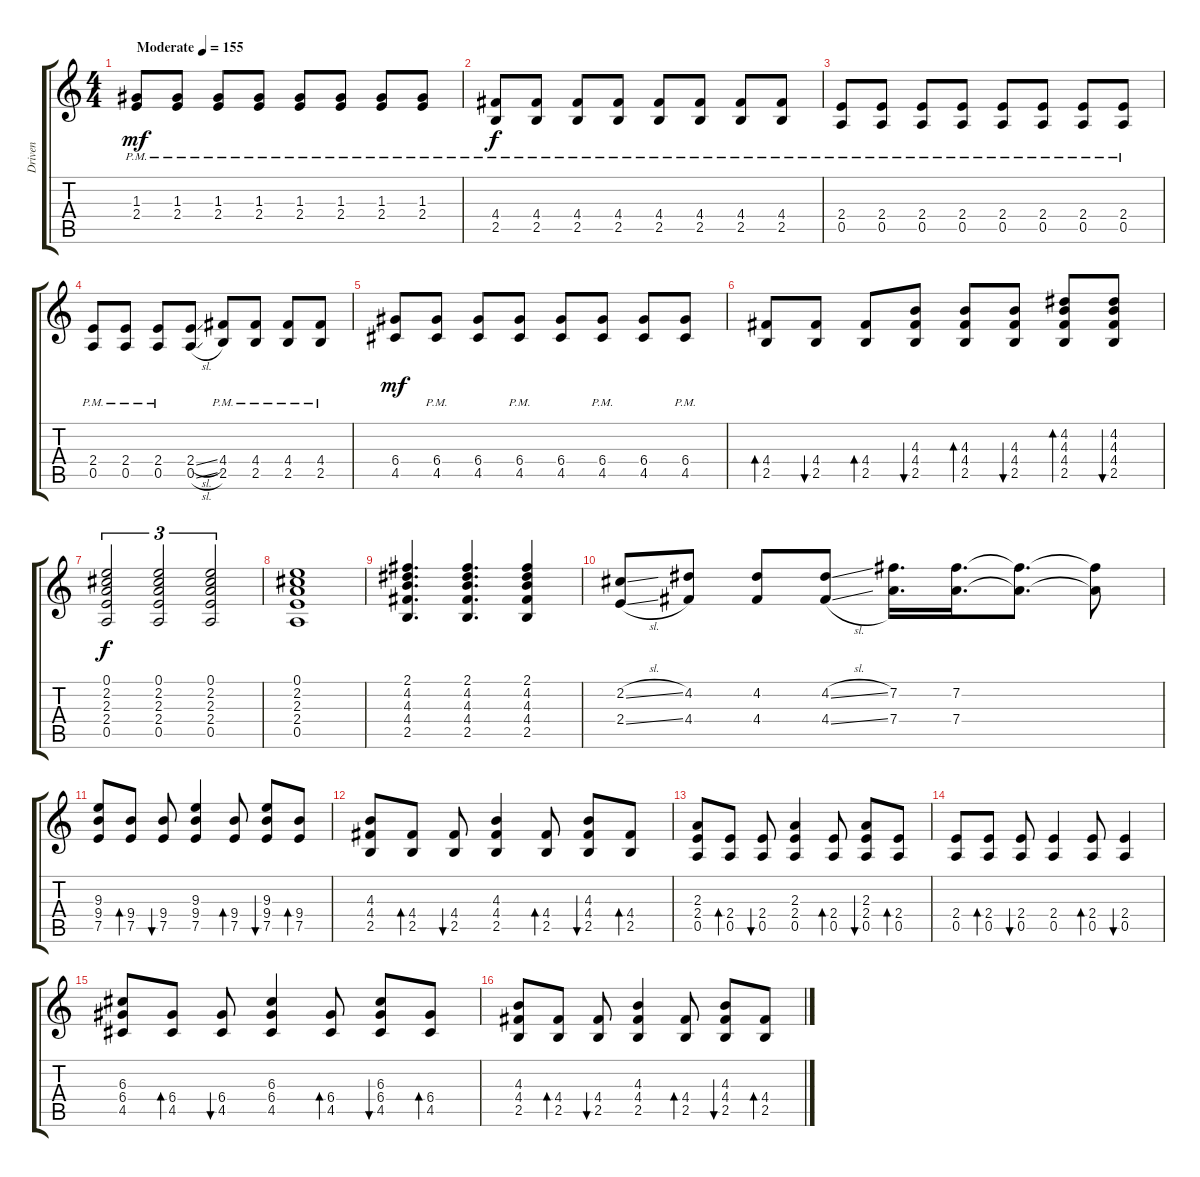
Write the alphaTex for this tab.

\track ("Driven" "Driven") {instrument overdrivenguitar}
\staff {score tabs}
\tuning (E4 B3 G3 D3 A2 E2) {hide}
\ts (4 4)
\tempo (155 "Moderate")
\clef g2
\ks c
(1.3{pm} 2.4{pm}).8{dy mf instrument overdrivenguitar} (1.3{pm} 2.4{pm}).8 (1.3{pm} 2.4{pm}).8 (1.3{pm} 2.4{pm}).8 (1.3{pm} 2.4{pm}).8 (1.3{pm} 2.4{pm}).8 (1.3{pm} 2.4{pm}).8 (1.3{pm} 2.4{pm}).8 |
(4.4{pm} 2.5{pm}).8{dy f} (4.4{pm} 2.5{pm}).8 (4.4{pm} 2.5{pm}).8 (4.4{pm} 2.5{pm}).8 (4.4{pm} 2.5{pm}).8 (4.4{pm} 2.5{pm}).8 (4.4{pm} 2.5{pm}).8 (4.4{pm} 2.5{pm}).8 |
(2.4{pm} 0.5{pm}).8 (2.4{pm} 0.5{pm}).8 (2.4{pm} 0.5{pm}).8 (2.4{pm} 0.5{pm}).8 (2.4{pm} 0.5{pm}).8 (2.4{pm} 0.5{pm}).8 (2.4{pm} 0.5{pm}).8 (2.4{pm} 0.5{pm}).8 |
(2.4{pm} 0.5{pm}).8 (2.4{pm} 0.5{pm}).8 (2.4{pm} 0.5{pm}).8 (2.4{sl} 0.5{sl}).8 (4.4{pm} 2.5{pm}).8 (4.4{pm} 2.5{pm}).8 (4.4{pm} 2.5{pm}).8 (4.4{pm} 2.5{pm}).8 |
(6.4 4.5).8{dy mf} (6.4{pm} 4.5{pm}).8 (6.4 4.5).8 (6.4{pm} 4.5{pm}).8 (6.4 4.5).8 (6.4{pm} 4.5{pm}).8 (6.4 4.5).8 (6.4{pm} 4.5{pm}).8 |
(4.4 2.5).8{bd 60} (4.4 2.5).8{bu 60} (4.4 2.5).8{bd 60} (4.3 4.4 2.5).8{bu 60} (4.3 4.4 2.5).8{bd 60} (4.3 4.4 2.5).8{bu 60} (4.2 4.3 4.4 2.5).8{bd 60} (4.2 4.3 4.4 2.5).8{bu 60} |
(0.1 2.2 2.3 2.4 0.5).2{tu (3 2) dy f} (0.1 2.2 2.3 2.4 0.5).2{tu (3 2)} (0.1 2.2 2.3 2.4 0.5).2{tu (3 2)} |
(0.1 2.2 2.3 2.4 0.5).1 |
(2.1 4.2 4.3 4.4 2.5).4{d} (2.1 4.2 4.3 4.4 2.5).4{d} (2.1 4.2 4.3 4.4 2.5).4 |
(2.2{sl} 2.4{sl}).8 (4.2 4.4).8 (4.2 4.4).8 (4.2{sl} 4.4{sl}).8 (7.2 7.4).16{d} (7.2 7.4).16{d} (7.2{t} 7.4{t}).8{d} (7.2{t} 7.4{t}).8 |
(9.3 9.4 7.5).8 (9.4 7.5).8{bd 60} (9.4 7.5).8{bu 60} (9.3 9.4 7.5).4 (9.4 7.5).8{bd 60} (9.3 9.4 7.5).8{bu 60} (9.4 7.5).8{bd 60} |
(4.3 4.4 2.5).8 (4.4 2.5).8{bd 60} (4.4 2.5).8{bu 60} (4.3 4.4 2.5).4 (4.4 2.5).8{bd 60} (4.3 4.4 2.5).8{bu 60} (4.4 2.5).8{bd 60} |
(2.3 2.4 0.5).8 (2.4 0.5).8{bd 60} (2.4 0.5).8{bu 60} (2.3 2.4 0.5).4 (2.4 0.5).8{bd 60} (2.3 2.4 0.5).8{bu 60} (2.4 0.5).8{bd 60} |
(2.4 0.5).8 (2.4 0.5).8{bd 60} (2.4 0.5).8{bu 60} (2.4 0.5).4 (2.4 0.5).8{bd 60} (2.4 0.5).4{bu 60} |
(6.3 6.4 4.5).8 (6.4 4.5).8{bd 60} (6.4 4.5).8{bu 60} (6.3 6.4 4.5).4 (6.4 4.5).8{bd 60} (6.3 6.4 4.5).8{bu 60} (6.4 4.5).8{bd 60} |
(4.3 4.4 2.5).8 (4.4 2.5).8{bd 60} (4.4 2.5).8{bu 60} (4.3 4.4 2.5).4 (4.4 2.5).8{bd 60} (4.3 4.4 2.5).8{bu 60} (4.4 2.5).8{bd 60}
